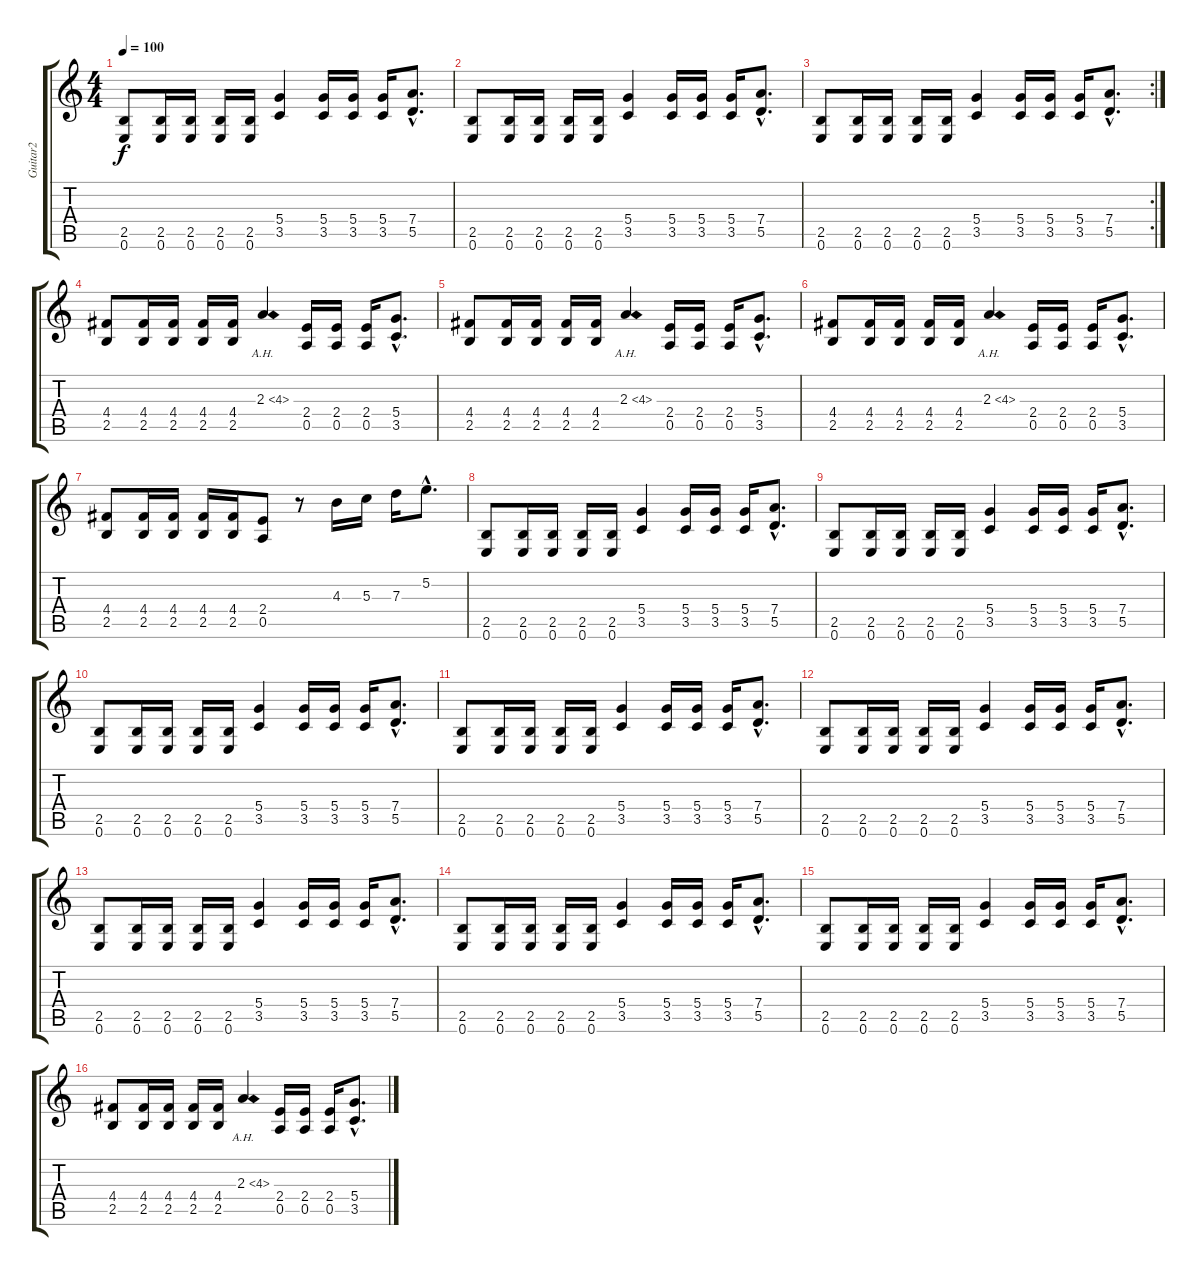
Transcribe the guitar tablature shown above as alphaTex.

\track ("Guitar2" "Guitar2") {instrument overdrivenguitar}
\staff {score tabs}
\tuning (E4 B3 G3 D3 A2 E2) {hide}
\ts (4 4)
\tempo 100
\clef g2
\ks c
(2.5 0.6).8{dy f} (2.5 0.6).16 (2.5 0.6).16 (2.5 0.6).16 (2.5 0.6).16 (5.4 3.5).4 (5.4 3.5).16 (5.4 3.5).16 (5.4 3.5).16 (7.4{hac} 5.5{hac}).8{d} |
(2.5 0.6).8 (2.5 0.6).16 (2.5 0.6).16 (2.5 0.6).16 (2.5 0.6).16 (5.4 3.5).4 (5.4 3.5).16 (5.4 3.5).16 (5.4 3.5).16 (7.4{hac} 5.5{hac}).8{d} |
\rc 2
(2.5 0.6).8 (2.5 0.6).16 (2.5 0.6).16 (2.5 0.6).16 (2.5 0.6).16 (5.4 3.5).4 (5.4 3.5).16 (5.4 3.5).16 (5.4 3.5).16 (7.4{hac} 5.5{hac}).8{d} |
(4.4 2.5).8 (4.4 2.5).16 (4.4 2.5).16 (4.4 2.5).16 (4.4 2.5).16 2.3{ah 2}.4 (2.4 0.5).16 (2.4 0.5).16 (2.4 0.5).16 (5.4{hac} 3.5{hac}).8{d} |
(4.4 2.5).8 (4.4 2.5).16 (4.4 2.5).16 (4.4 2.5).16 (4.4 2.5).16 2.3{ah 2}.4 (2.4 0.5).16 (2.4 0.5).16 (2.4 0.5).16 (5.4{hac} 3.5{hac}).8{d} |
(4.4 2.5).8 (4.4 2.5).16 (4.4 2.5).16 (4.4 2.5).16 (4.4 2.5).16 2.3{ah 2}.4 (2.4 0.5).16 (2.4 0.5).16 (2.4 0.5).16 (5.4{hac} 3.5{hac}).8{d} |
(4.4 2.5).8 (4.4 2.5).16 (4.4 2.5).16 (4.4 2.5).16 (4.4 2.5).16 (2.4 0.5).8 r.8 4.3.16 5.3.16 7.3.16 5.2{hac}.8{d} |
(2.5 0.6).8 (2.5 0.6).16 (2.5 0.6).16 (2.5 0.6).16 (2.5 0.6).16 (5.4 3.5).4 (5.4 3.5).16 (5.4 3.5).16 (5.4 3.5).16 (7.4{hac} 5.5{hac}).8{d} |
(2.5 0.6).8 (2.5 0.6).16 (2.5 0.6).16 (2.5 0.6).16 (2.5 0.6).16 (5.4 3.5).4 (5.4 3.5).16 (5.4 3.5).16 (5.4 3.5).16 (7.4{hac} 5.5{hac}).8{d} |
(2.5 0.6).8 (2.5 0.6).16 (2.5 0.6).16 (2.5 0.6).16 (2.5 0.6).16 (5.4 3.5).4 (5.4 3.5).16 (5.4 3.5).16 (5.4 3.5).16 (7.4{hac} 5.5{hac}).8{d} |
(2.5 0.6).8 (2.5 0.6).16 (2.5 0.6).16 (2.5 0.6).16 (2.5 0.6).16 (5.4 3.5).4 (5.4 3.5).16 (5.4 3.5).16 (5.4 3.5).16 (7.4{hac} 5.5{hac}).8{d} |
(2.5 0.6).8 (2.5 0.6).16 (2.5 0.6).16 (2.5 0.6).16 (2.5 0.6).16 (5.4 3.5).4 (5.4 3.5).16 (5.4 3.5).16 (5.4 3.5).16 (7.4{hac} 5.5{hac}).8{d} |
(2.5 0.6).8 (2.5 0.6).16 (2.5 0.6).16 (2.5 0.6).16 (2.5 0.6).16 (5.4 3.5).4 (5.4 3.5).16 (5.4 3.5).16 (5.4 3.5).16 (7.4{hac} 5.5{hac}).8{d} |
(2.5 0.6).8 (2.5 0.6).16 (2.5 0.6).16 (2.5 0.6).16 (2.5 0.6).16 (5.4 3.5).4 (5.4 3.5).16 (5.4 3.5).16 (5.4 3.5).16 (7.4{hac} 5.5{hac}).8{d} |
(2.5 0.6).8 (2.5 0.6).16 (2.5 0.6).16 (2.5 0.6).16 (2.5 0.6).16 (5.4 3.5).4 (5.4 3.5).16 (5.4 3.5).16 (5.4 3.5).16 (7.4{hac} 5.5{hac}).8{d} |
(4.4 2.5).8 (4.4 2.5).16 (4.4 2.5).16 (4.4 2.5).16 (4.4 2.5).16 2.3{ah 2}.4 (2.4 0.5).16 (2.4 0.5).16 (2.4 0.5).16 (5.4{hac} 3.5{hac}).8{d}
